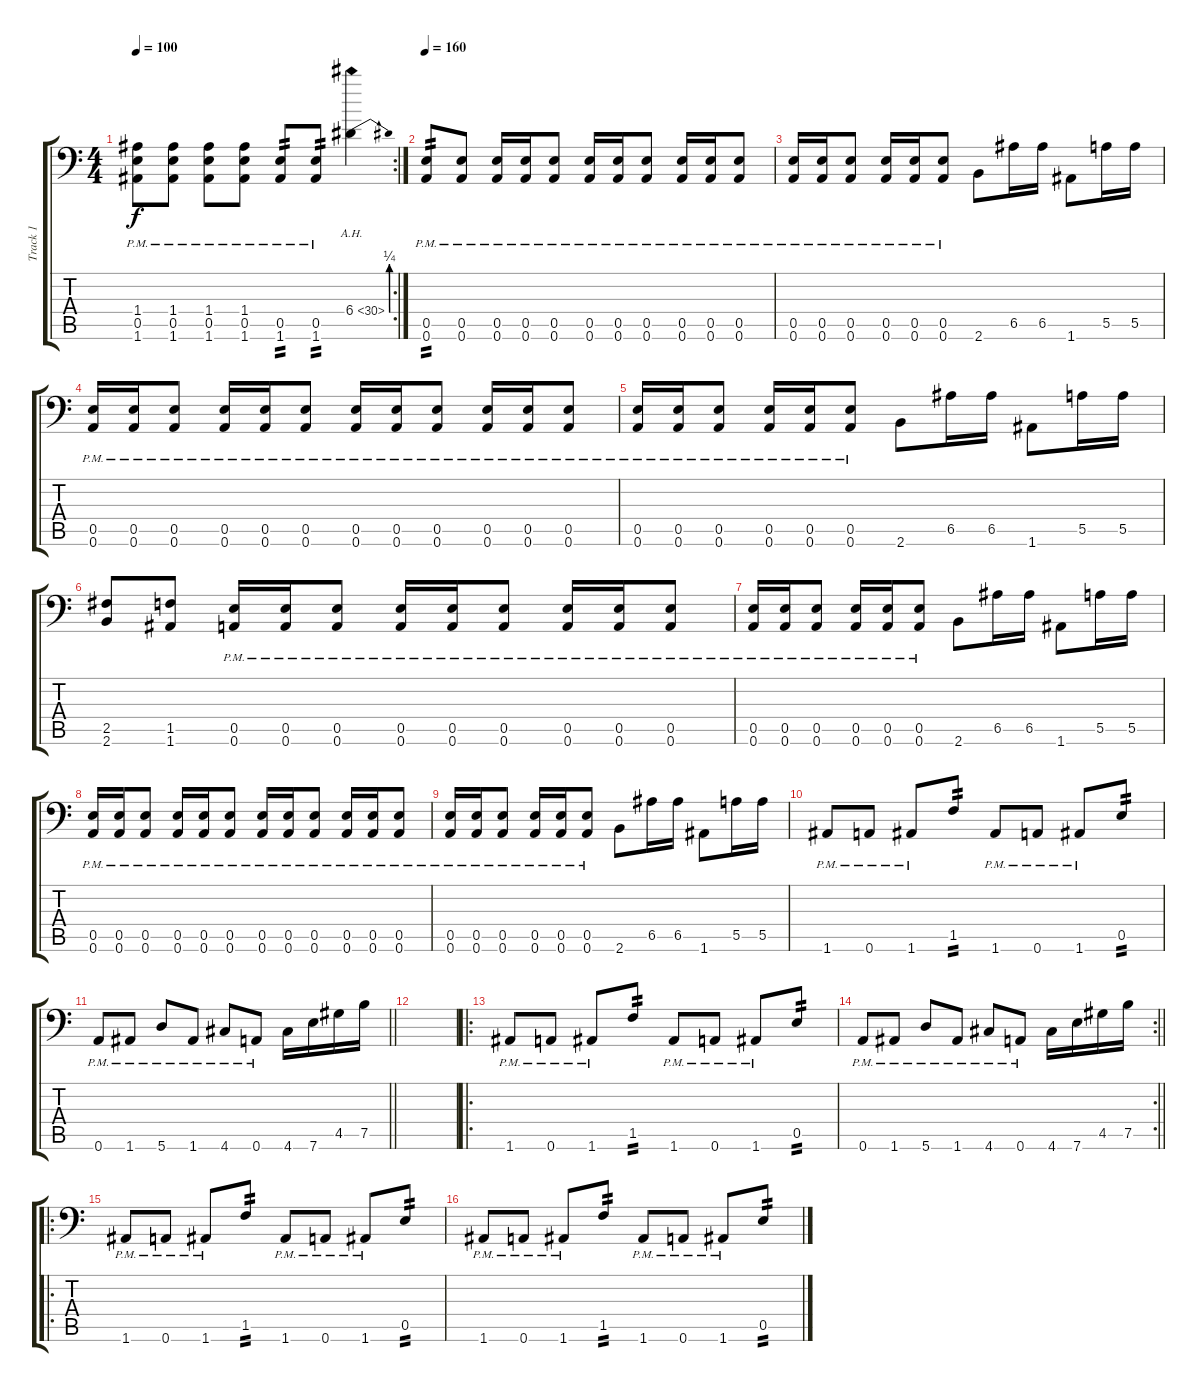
\track ("Track 1" "Track 1") {instrument distortionguitar}
\staff {score tabs}
\tuning (B3 Gb3 D3 A2 E2 A1) {hide}
\rc 2
\ts (4 4)
\tempo 100
\clef f4
\ks c
(1.4{pm} 0.5{pm} 1.6{pm}).8{dy f} (1.4{pm} 0.5{pm} 1.6{pm}).8 (1.4{pm} 0.5{pm} 1.6{pm}).8 (1.4{pm} 0.5{pm} 1.6{pm}).8 (0.5{pm} 1.6{pm}).8{tp 2} (0.5{pm} 1.6{pm}).8{tp 2} 6.4{be (bend 0 0 60 1) ah 24}.4 |
\tempo 160
(0.5{pm} 0.6{pm}).8{tp 2} (0.5{pm} 0.6{pm}).8 (0.5{pm} 0.6{pm}).16 (0.5{pm} 0.6{pm}).16 (0.5{pm} 0.6{pm}).8 (0.5{pm} 0.6{pm}).16 (0.5{pm} 0.6{pm}).16 (0.5{pm} 0.6{pm}).8 (0.5{pm} 0.6{pm}).16 (0.5{pm} 0.6{pm}).16 (0.5{pm} 0.6{pm}).8 |
(0.5{pm} 0.6{pm}).16 (0.5{pm} 0.6{pm}).16 (0.5{pm} 0.6{pm}).8 (0.5{pm} 0.6{pm}).16 (0.5{pm} 0.6{pm}).16 (0.5{pm} 0.6{pm}).8 2.6.8 6.5.16 6.5.16 1.6.8 5.5.16 5.5.16 |
(0.5{pm} 0.6{pm}).16 (0.5{pm} 0.6{pm}).16 (0.5{pm} 0.6{pm}).8 (0.5{pm} 0.6{pm}).16 (0.5{pm} 0.6{pm}).16 (0.5{pm} 0.6{pm}).8 (0.5{pm} 0.6{pm}).16 (0.5{pm} 0.6{pm}).16 (0.5{pm} 0.6{pm}).8 (0.5{pm} 0.6{pm}).16 (0.5{pm} 0.6{pm}).16 (0.5{pm} 0.6{pm}).8 |
(0.5{pm} 0.6{pm}).16 (0.5{pm} 0.6{pm}).16 (0.5{pm} 0.6{pm}).8 (0.5{pm} 0.6{pm}).16 (0.5{pm} 0.6{pm}).16 (0.5{pm} 0.6{pm}).8 2.6.8 6.5.16 6.5.16 1.6.8 5.5.16 5.5.16 |
(2.5 2.6).8 (1.5 1.6).8 (0.5{pm} 0.6{pm}).16 (0.5{pm} 0.6{pm}).16 (0.5{pm} 0.6{pm}).8 (0.5{pm} 0.6{pm}).16 (0.5{pm} 0.6{pm}).16 (0.5{pm} 0.6{pm}).8 (0.5{pm} 0.6{pm}).16 (0.5{pm} 0.6{pm}).16 (0.5{pm} 0.6{pm}).8 |
(0.5{pm} 0.6{pm}).16 (0.5{pm} 0.6{pm}).16 (0.5{pm} 0.6{pm}).8 (0.5{pm} 0.6{pm}).16 (0.5{pm} 0.6{pm}).16 (0.5{pm} 0.6{pm}).8 2.6.8 6.5.16 6.5.16 1.6.8 5.5.16 5.5.16 |
(0.5{pm} 0.6{pm}).16 (0.5{pm} 0.6{pm}).16 (0.5{pm} 0.6{pm}).8 (0.5{pm} 0.6{pm}).16 (0.5{pm} 0.6{pm}).16 (0.5{pm} 0.6{pm}).8 (0.5{pm} 0.6{pm}).16 (0.5{pm} 0.6{pm}).16 (0.5{pm} 0.6{pm}).8 (0.5{pm} 0.6{pm}).16 (0.5{pm} 0.6{pm}).16 (0.5{pm} 0.6{pm}).8 |
(0.5{pm} 0.6{pm}).16 (0.5{pm} 0.6{pm}).16 (0.5{pm} 0.6{pm}).8 (0.5{pm} 0.6{pm}).16 (0.5{pm} 0.6{pm}).16 (0.5{pm} 0.6{pm}).8 2.6.8 6.5.16 6.5.16 1.6.8 5.5.16 5.5.16 |
1.6{pm}.8 0.6{pm}.8 1.6{pm}.8 1.5.8{tp 2} 1.6{pm}.8 0.6{pm}.8 1.6{pm}.8 0.5.8{tp 2} |
\barLineRight lightlight
0.6{pm}.8 1.6{pm}.8 5.6{pm}.8 1.6{pm}.8 4.6{pm}.8 0.6{pm}.8 4.6.16 7.6.16 4.5.16 7.5.16 |
|
\ro
1.6{pm}.8 0.6{pm}.8 1.6{pm}.8 1.5.8{tp 2} 1.6{pm}.8 0.6{pm}.8 1.6{pm}.8 0.5.8{tp 2} |
\rc 2
\barLineRight lightlight
0.6{pm}.8 1.6{pm}.8 5.6{pm}.8 1.6{pm}.8 4.6{pm}.8 0.6{pm}.8 4.6.16 7.6.16 4.5.16 7.5.16 |
\ro
1.6{pm}.8 0.6{pm}.8 1.6{pm}.8 1.5.8{tp 2} 1.6{pm}.8 0.6{pm}.8 1.6{pm}.8 0.5.8{tp 2} |
1.6{pm}.8 0.6{pm}.8 1.6{pm}.8 1.5.8{tp 2} 1.6{pm}.8 0.6{pm}.8 1.6{pm}.8 0.5.8{tp 2}
